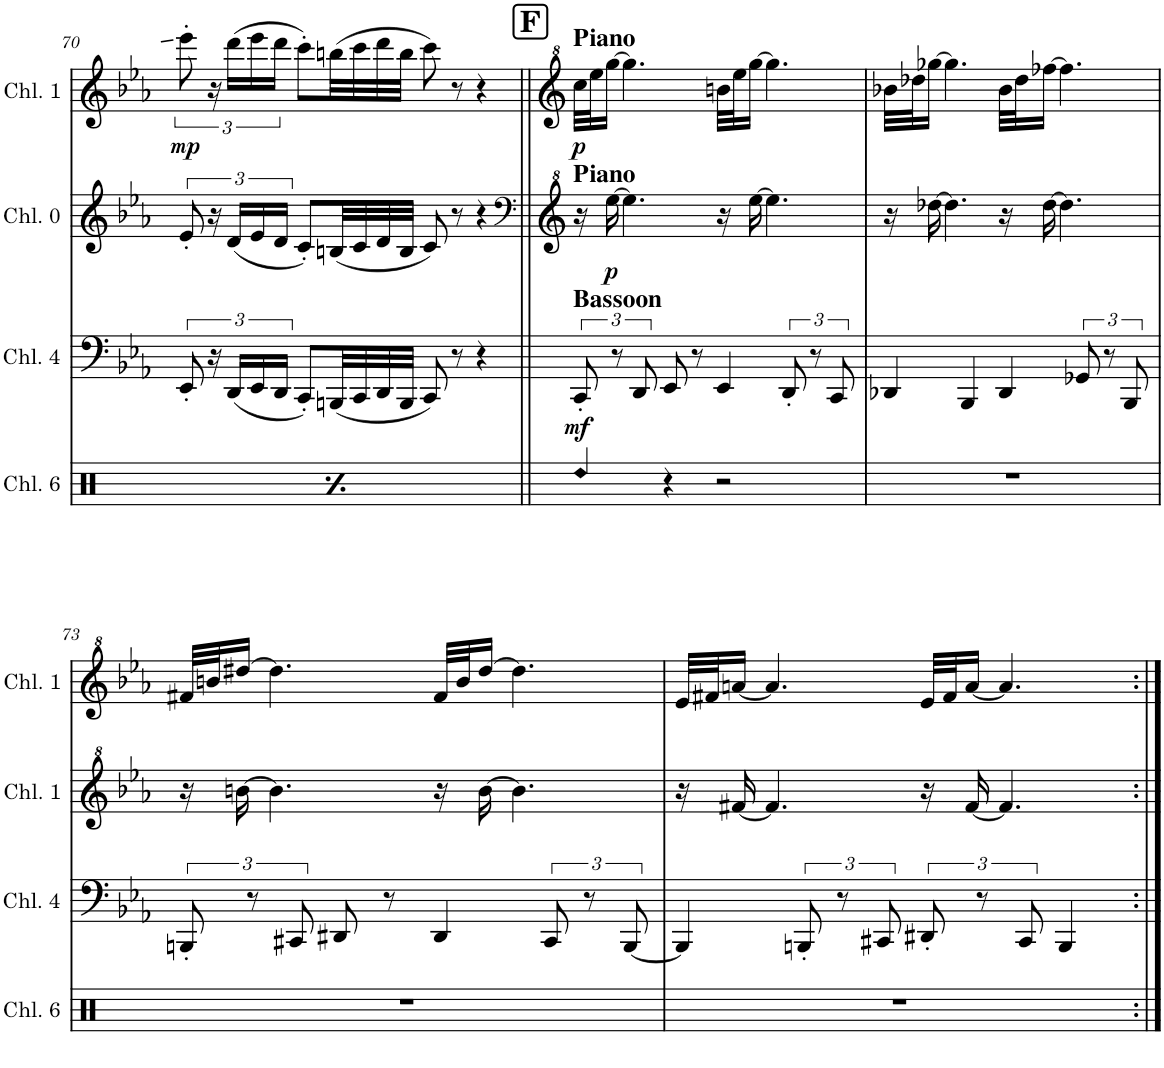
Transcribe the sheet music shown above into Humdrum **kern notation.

**kern	**kern	**dynam	**kern	**dynam	**kern	**dynam
*part4	*part3	*part3	*part2	*part2	*part1	*part1
*staff4	*staff3	*staff3	*staff2	*staff2	*staff1	*staff1
*I"Channel 6	*I"Channel 4	*	*I"Channel 0	*	*I"Channel 1	*
*I'Chl. 6	*I'Chl. 4	*	*I'Chl. 0	*	*I'Chl. 1	*
!!LO:PB:g=z
*clefX	*clefF4	*	*clefG2	*	*clefF4	*
*k[]	*k[b-e-a-]	*	*k[b-e-a-]	*	*k[b-e-a-]	*
*M4/4	*M4/4	*	*M4/4	*	*M4/4	*
*met(c)	*met(c)	*	*met(c)	*	*met(c)	*
=70	=70	=70	=70	=70	=70	=70
!LO:TX:a:B:t=Finger Snap	!	!	!	!	!	!
!	!	!	!	!	!	!LO:DY:b
4r	12EE-'/	.	12e-'/	.	12eee-'\	mp
.	24r	.	24r	.	24r	.
.	(24DD/LL	.	(24d/LL	.	(24ddd\LL	.
.	24EE-/	.	24e-/	.	24eee-\	.
.	24DD/JJ	.	24d/JJ	.	24ddd\JJ	.
!LO:N:head=diamond	!	!	!	!	!	!
4Rdd/	8CC'/L)	.	8c'/L)	.	8ccc'\L)	.
.	(32BBBn/LL	.	(32Bn/LL	.	(32bbn\LL	.
.	32CC/	.	32c/	.	32ccc\	.
.	32DD/	.	32d/	.	32ddd\	.
.	32BBB/JJJ	.	32B/JJJ	.	32bb\JJJ	.
4r	8CC/)	.	8c/)	.	8ccc\)	.
.	8r	.	8r	.	8r	.
!LO:N:head=diamond	!	!	!	!	!	!
4Rdd/	4r	.	4r	.	4r	.
!!LO:REH:place=s1:a:B:cj:fs=14:t=F
=71||	=71||	=71||	=71||	=71||	=71||	=71||
*	*	*	*clefF4	*	*	*
!	!	!	!	!	!LO:TX:a:B:t=Piano	!
!	!	!	!LO:TX:a:B:t=Piano	!	!	!
!	!LO:TX:a:B:t=Bassoon	!	!	!	!	!
!LO:N:head=diamond	!	!LO:DY:b	!	!	!	!LO:DY:b
4Rdd/	12CC'/	mf	16r	.	32ccc\LLL	p
.	.	.	.	.	32eee-\J	.
!	!	!	!	!LO:DY:b	!	!
.	.	.	[16eee-\	p	[16ggg\JJ	.
.	12r	.	.	.	.	.
.	.	.	4.eee-\]	.	4.ggg\]	.
.	12DD/	.	.	.	.	.
4r	8EE-/	.	.	.	.	.
.	8r	.	.	.	.	.
2r	4EE-/	.	16r	.	32bbn\LLL	.
.	.	.	.	.	32eee-\J	.
.	.	.	[16eee-\	.	[16ggg\JJ	.
.	.	.	4.eee-\]	.	4.ggg\]	.
.	12DD'/	.	.	.	.	.
.	12r	.	.	.	.	.
.	12CC/	.	.	.	.	.
=72	=72	=72	=72	=72	=72	=72
1r	4DD-X/	.	16r	.	32bb-X\LLL	.
.	.	.	.	.	32ddd-X\J	.
.	.	.	[16ddd-X\	.	[16ggg-X\JJ	.
.	.	.	4.ddd-\]	.	4.ggg-\]	.
.	4BBB-/	.	.	.	.	.
.	4DD-/	.	16r	.	32bb-\LLL	.
.	.	.	.	.	32ddd-\J	.
.	.	.	[16ddd-\	.	[16fff-X\JJ	.
.	.	.	4.ddd-\]	.	4.fff-\]	.
.	12GG-X/	.	.	.	.	.
.	12r	.	.	.	.	.
.	12BBB-/	.	.	.	.	.
!!LO:LB:g=z
=73	=73	=73	=73	=73	=73	=73
1r	12BBBn'/	.	16r	.	32ff#X/LLL	.
.	.	.	.	.	32bbn/J	.
.	.	.	[16bbn\	.	[16ddd#X/JJ	.
.	12r	.	.	.	.	.
.	.	.	4.bb\]	.	4.ddd#\]	.
.	12CC#X/	.	.	.	.	.
.	8DD#X/	.	.	.	.	.
.	8r	.	.	.	.	.
.	4DD#/	.	16r	.	32ff#/LLL	.
.	.	.	.	.	32bb/J	.
.	.	.	[16bb\	.	[16ddd#/JJ	.
.	.	.	4.bb\]	.	4.ddd#\]	.
.	12CC#/	.	.	.	.	.
.	12r	.	.	.	.	.
.	[12BBB/	.	.	.	.	.
=74	=74	=74	=74	=74	=74	=74
1r	4BBB/]	.	16r	.	32ee-/LLL	.
.	.	.	.	.	32ff#X/J	.
.	.	.	[16ff#X/	.	[16aan/JJ	.
.	.	.	4.ff#/]	.	4.aa/]	.
.	12BBBn'/	.	.	.	.	.
.	12r	.	.	.	.	.
.	12CC#X/	.	.	.	.	.
.	12DD#X'/	.	16r	.	32ee-/LLL	.
.	.	.	.	.	32ff#/J	.
.	.	.	[16ff#/	.	[16aa/JJ	.
.	12r	.	.	.	.	.
.	.	.	4.ff#/]	.	4.aa/]	.
.	12CC#/	.	.	.	.	.
.	4BBB/	.	.	.	.	.
=:|!	=:|!	=:|!	=:|!	=:|!	=:|!	=:|!
*-	*-	*-	*-	*-	*-	*-
